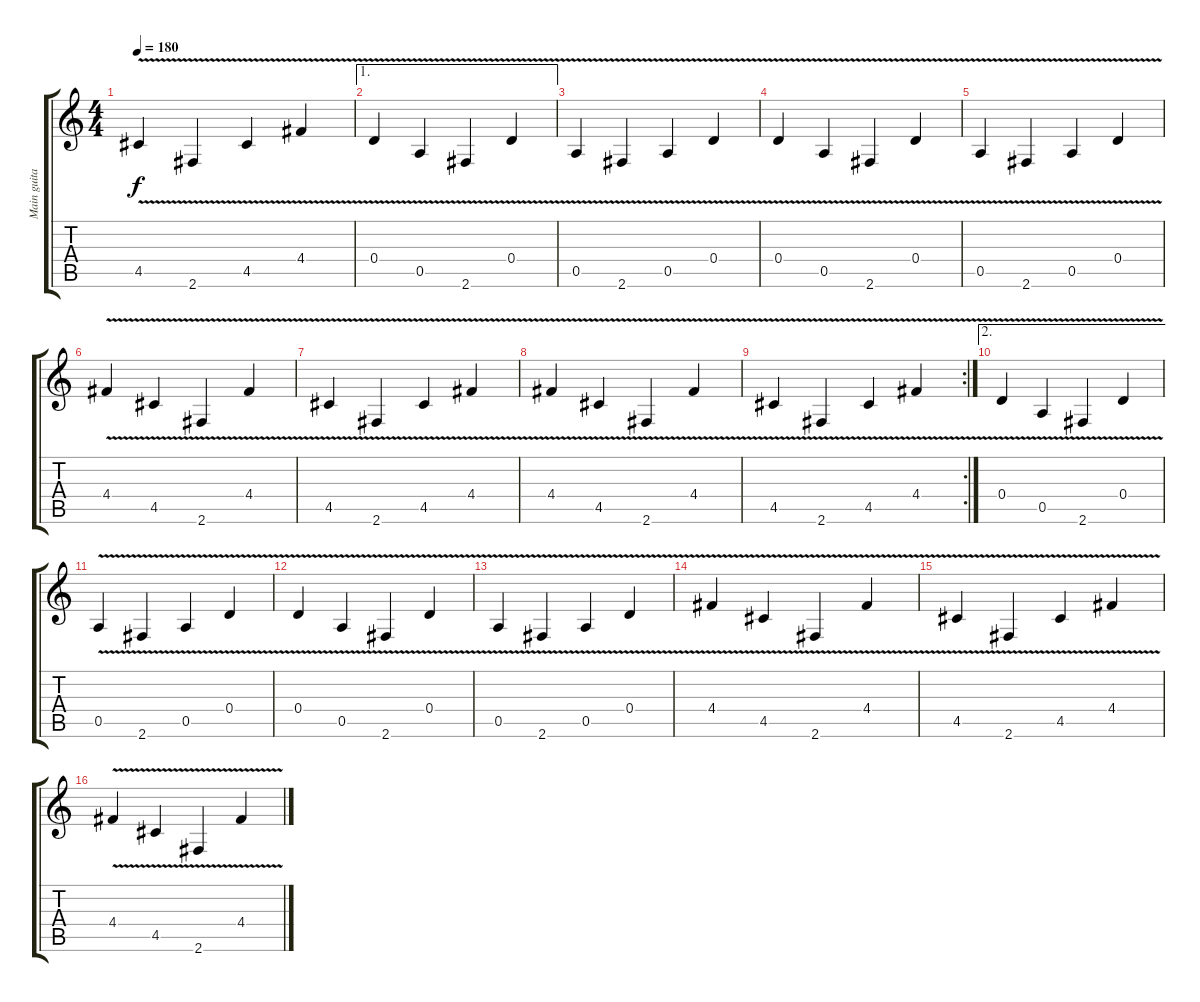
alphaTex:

\track ("Main guitar" "Main guita") {instrument distortionguitar}
\staff {score tabs}
\tuning (E4 B3 G3 D3 A2 E2) {hide}
\ts (4 4)
\tempo 180
\clef g2
\ks c
4.5{v}.4{dy f} 2.6{v}.4 4.5{v}.4 4.4{v}.4 |
\ae 1
0.4{v}.4 0.5{v}.4 2.6{v}.4 0.4{v}.4 |
0.5{v}.4 2.6{v}.4 0.5{v}.4 0.4{v}.4 |
0.4{v}.4 0.5{v}.4 2.6{v}.4 0.4{v}.4 |
0.5{v}.4 2.6{v}.4 0.5{v}.4 0.4{v}.4 |
4.4{v}.4 4.5{v}.4 2.6{v}.4 4.4{v}.4 |
4.5{v}.4 2.6{v}.4 4.5{v}.4 4.4{v}.4 |
4.4{v}.4 4.5{v}.4 2.6{v}.4 4.4{v}.4 |
\rc 2
4.5{v}.4 2.6{v}.4 4.5{v}.4 4.4{v}.4 |
\ae 2
0.4{v}.4 0.5{v}.4 2.6{v}.4 0.4{v}.4 |
0.5{v}.4 2.6{v}.4 0.5{v}.4 0.4{v}.4 |
0.4{v}.4 0.5{v}.4 2.6{v}.4 0.4{v}.4 |
0.5{v}.4 2.6{v}.4 0.5{v}.4 0.4{v}.4 |
4.4{v}.4 4.5{v}.4 2.6{v}.4 4.4{v}.4 |
4.5{v}.4 2.6{v}.4 4.5{v}.4 4.4{v}.4 |
4.4{v}.4 4.5{v}.4 2.6{v}.4 4.4{v}.4
